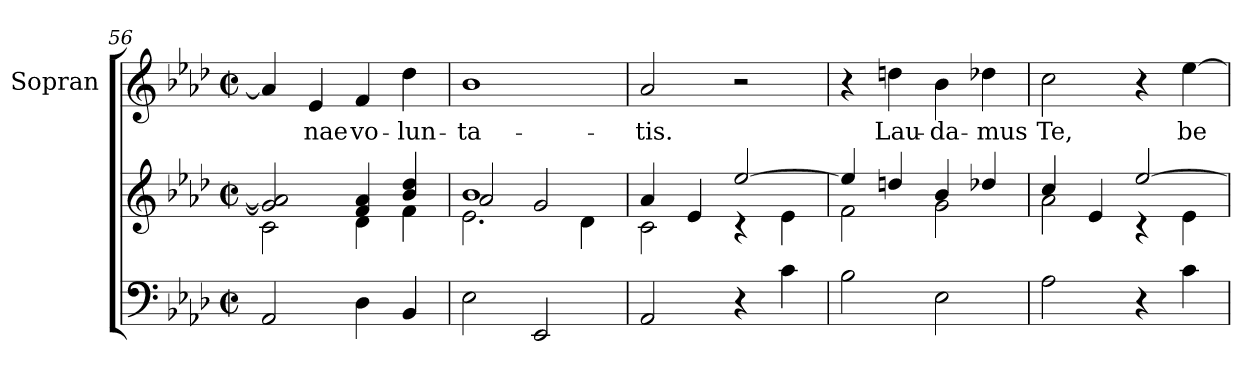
**kern	**kern	**kern	**text
*part2	*part2	*part1	*part1
*staff3	*staff2	*staff1	*staff1
*	*	*I"Sopran	*
*	*	*I'S.	*
*clefF4	*clefG2	*clefG2	*
*k[b-e-a-d-]	*k[b-e-a-d-]	*k[b-e-a-d-]	*
*A-:	*A-:	*A-:	*
*M2/2	*M2/2	*M2/2	*
*met(c|)	*met(c|)	*met(c|)	*
=56	=56	=56	=56
*	*^	*	*
2AA-/	2g-/] 2a-/]	2c\	4a-/]	.
!	!	!	!	!LO:LY:b
.	.	.	4e-/	-nae
!	!	!	!	!LO:LY:b
4D-\	4f/ 4a-/	4d-\	4f/	vo-
!	!	!	!	!LO:LY:b
4BB-/	4b-/ 4dd-/	4f\	4dd-\	-lun-
=57	=57	=57	=57	=57
*	*	*^	*	*
!	!	!	!	!	!LO:LY:b
2E-\	1b-	2.e-\	2a-/	1b-	-ta-
2EE-/	.	.	2g/	.	.
.	.	4d-\	.	.	.
*	*	*v	*v	*	*
=58	=58	=58	=58	=58
!	!	!	!	!LO:LY:b
2AA-/	4a-/	2c\	2a-/	-tis.
.	4e-/	.	.	.
4r	[>2ee-/	4rc	2r	.
4c\	.	4e-\	.	.
=59	=59	=59	=59	=59
2B-\	4ee-/]	2f\	4r	.
!	!	!	!	!LO:LY:b
.	4ddn/	.	4ddn\	Lau-
!	!	!	!	!LO:LY:b
2E-\	4b-/	2g\	4b-\	-da-
!	!	!	!	!LO:LY:b
.	4dd-X/	.	4dd-X\	-mus
!!LO:LB:g=z
=60	=60	=60	=60	=60
!	!	!	!	!LO:LY:b
2A-\	4cc/	2a-\	2cc\	Te,
.	4e-/	.	.	.
4r	[>2ee-/	4rc	4r	.
!	!	!	!	!LO:LY:b
4c\	.	4e-\	[4ee-\	be-
*	*v	*v	*	*
=	=	=	=
*-	*-	*-	*-
